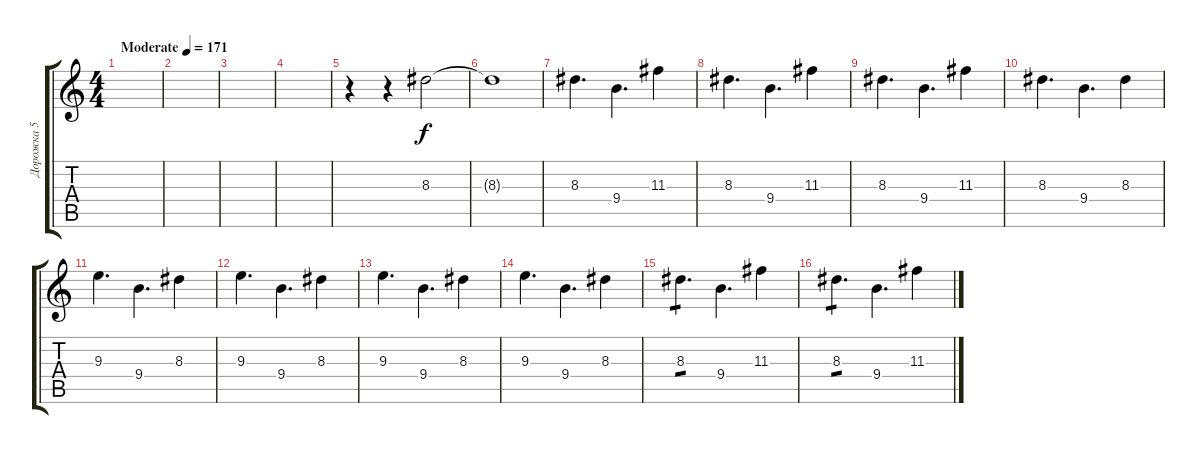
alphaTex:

\track ("Дорожка 5" "Дорожка 5") {instrument overdrivenguitar}
\staff {score tabs}
\tuning (E4 B3 G3 D3 A2 E2) {hide}
\ts (4 4)
\tempo (171 "Moderate")
\clef g2
\ks c
|
|
|
|
r.4 r.4 8.3.2 |
8.3{t}.1 |
8.3.4{d} 9.4.4{d} 11.3.4 |
8.3.4{d} 9.4.4{d} 11.3.4 |
8.3.4{d} 9.4.4{d} 11.3.4 |
8.3.4{d} 9.4.4{d} 8.3.4 |
9.3.4{d} 9.4.4{d} 8.3.4 |
9.3.4{d} 9.4.4{d} 8.3.4 |
9.3.4{d} 9.4.4{d} 8.3.4 |
9.3.4{d} 9.4.4{d} 8.3.4 |
8.3.4{d tp 1} 9.4.4{d} 11.3.4 |
8.3.4{d tp 1} 9.4.4{d} 11.3.4
